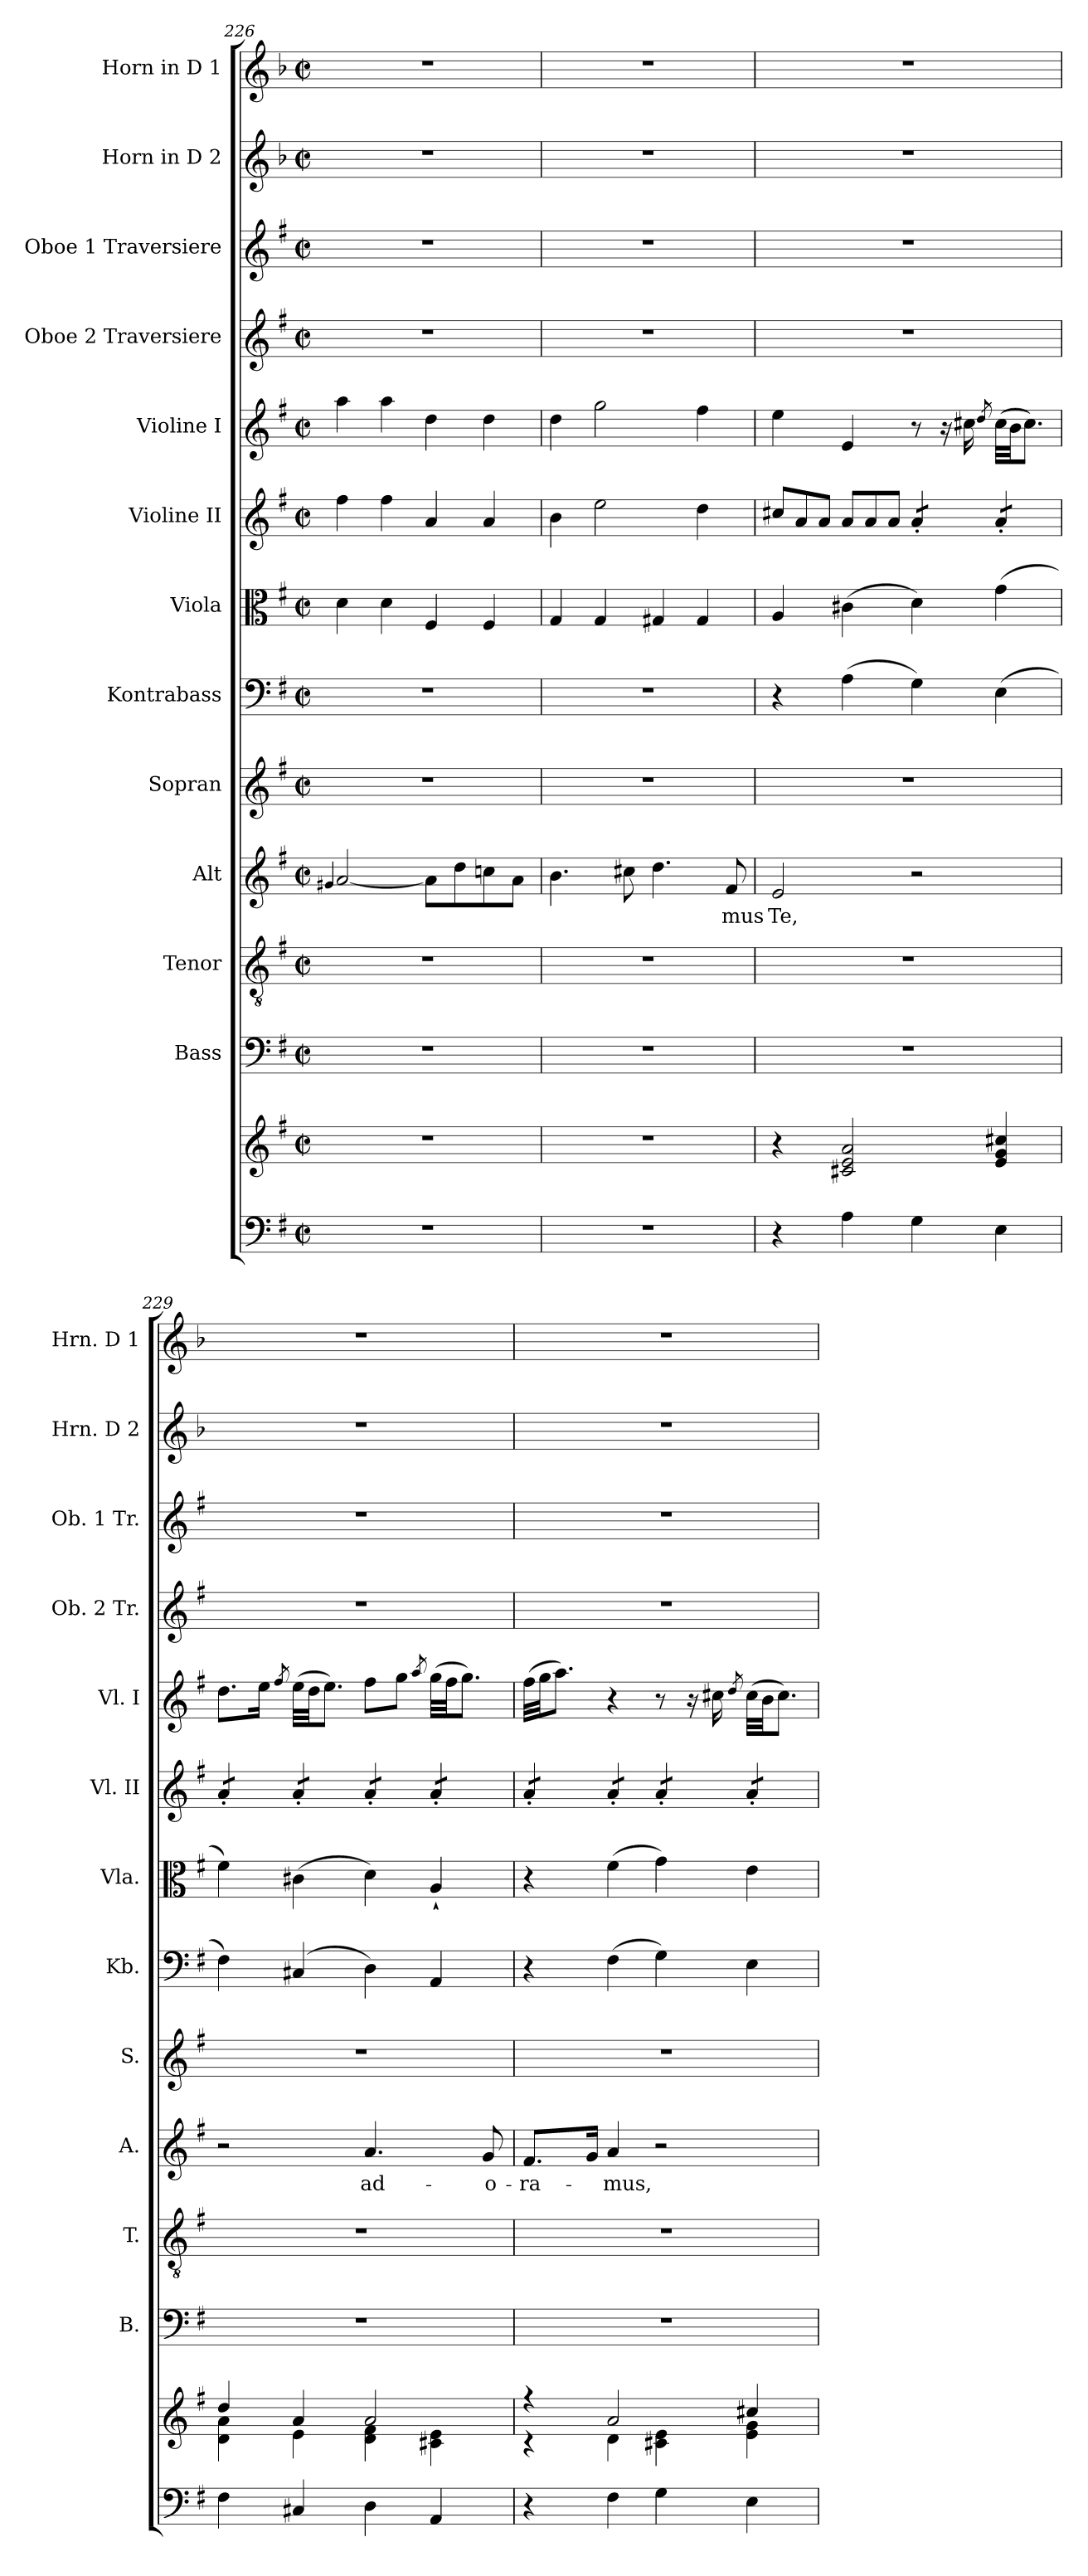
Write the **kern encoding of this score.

**kern	**kern	**kern	**kern	**kern	**text	**kern	**kern	**kern	**kern	**kern	**kern	**kern	**kern	**kern
*part13	*part13	*part12	*part11	*part10	*part10	*part9	*part8	*part7	*part6	*part5	*part4	*part3	*part2	*part1
*staff14	*staff13	*staff12	*staff11	*staff10	*staff10	*staff9	*staff8	*staff7	*staff6	*staff5	*staff4	*staff3	*staff2	*staff1
*	*	*I"Bass	*I"Tenor	*I"Alt	*	*I"Sopran	*I"Kontrabass	*I"Viola	*I"Violine II	*I"Violine I	*I"Oboe 2 Traversiere	*I"Oboe 1 Traversiere	*I"Horn in D 2	*I"Horn in D 1
*	*	*I'B.	*I'T.	*I'A.	*	*I'S.	*I'Kb.	*I'Vla.	*I'Vl. II	*I'Vl. I	*I'Ob. 2 Tr.	*I'Ob. 1 Tr.	*I'Hrn. D 2	*I'Hrn. D 1
!!LO:PB:g=z
*clefF4	*clefG2	*clefF4	*clefGv2	*clefG2	*	*clefG2	*clefF4	*clefC3	*clefG2	*clefG2	*clefG2	*clefG2	*clefG2	*clefG2
*	*	*	*	*	*	*	*ITrd7c12	*	*	*	*	*	*ITrd6c10	*ITrd6c10
*k[f#]	*k[f#]	*k[f#]	*k[f#]	*k[f#]	*	*k[f#]	*k[f#]	*k[f#]	*k[f#]	*k[f#]	*k[f#]	*k[f#]	*k[f#]	*k[f#]
*G:	*G:	*G:	*G:	*G:	*	*G:	*G:	*G:	*G:	*G:	*G:	*G:	*G:	*G:
*M2/2	*M2/2	*M2/2	*M2/2	*M2/2	*	*M2/2	*M2/2	*M2/2	*M2/2	*M2/2	*M2/2	*M2/2	*M2/2	*M2/2
*met(c|)	*met(c|)	*met(c|)	*met(c|)	*met(c|)	*	*met(c|)	*met(c|)	*met(c|)	*met(c|)	*met(c|)	*met(c|)	*met(c|)	*met(c|)	*met(c|)
=226	=226	=226	=226	=226	=226	=226	=226	=226	=226	=226	=226	=226	=226	=226
.	.	.	.	4qqg#X/	.	.	.	.	.	.	.	.	.	.
1r	1r	1r	1r	[2a/	.	1r	1r	4d\	4ff#\	4aa\	1r	1r	1r	1r
.	.	.	.	.	.	.	.	4d\	4ff#\	4aa\	.	.	.	.
.	.	.	.	8a\L]	.	.	.	4F#/	4a/	4dd\	.	.	.	.
.	.	.	.	8dd\	.	.	.	.	.	.	.	.	.	.
.	.	.	.	8ccn\	.	.	.	4F#/	4a/	4dd\	.	.	.	.
.	.	.	.	8a\J	.	.	.	.	.	.	.	.	.	.
=227	=227	=227	=227	=227	=227	=227	=227	=227	=227	=227	=227	=227	=227	=227
1r	1r	1r	1r	4.b\	.	1r	1r	4G/	4b\	4dd\	1r	1r	1r	1r
.	.	.	.	.	.	.	.	4G/	2ee\	2gg\	.	.	.	.
.	.	.	.	8cc#X\	.	.	.	.	.	.	.	.	.	.
.	.	.	.	4.dd\	.	.	.	4G#X/	.	.	.	.	.	.
.	.	.	.	.	.	.	.	4G#/	4dd\	4ff#\	.	.	.	.
!	!	!	!	!	!LO:LY:b	!	!	!	!	!	!	!	!	!
.	.	.	.	8f#/	-mus	.	.	.	.	.	.	.	.	.
=228	=228	=228	=228	=228	=228	=228	=228	=228	=228	=228	=228	=228	=228	=228
!	!	!	!	!	!LO:LY:b	!	!	!	!	!	!	!	!	!
*	*	*	*	*	*	*	*	*	*Xtuplet	*	*	*	*	*
4r	4r	1r	1r	2e/	Te,	1r	4r	4A/	12cc#X/L	4ee\	1r	1r	1r	1r
.	.	.	.	.	.	.	.	.	12a/	.	.	.	.	.
.	.	.	.	.	.	.	.	.	12a/J	.	.	.	.	.
4A\	2c#X/ 2e/ 2a/	.	.	.	.	.	(>4AA\	(>4c#X\	12a/L	4e/	.	.	.	.
.	.	.	.	.	.	.	.	.	12a/	.	.	.	.	.
.	.	.	.	.	.	.	.	.	12a/J	.	.	.	.	.
*	*	*	*	*	*	*	*	*	*tremolo	*	*	*	*	*
4G\	.	.	.	2r	.	.	4GG\)	4d\)	8a'</L	8r	.	.	.	.
.	.	.	.	.	.	.	.	.	8a'</J	16r	.	.	.	.
.	.	.	.	.	.	.	.	.	.	16cc#X\	.	.	.	.
.	.	.	.	.	.	.	.	.	.	8qdd/	.	.	.	.
4E\	4e/ 4g/ 4cc#X/	.	.	.	.	.	(>4EE\	(>4g\	8a'</L	(>32cc#\LLL	.	.	.	.
.	.	.	.	.	.	.	.	.	.	32b\JJ	.	.	.	.
.	.	.	.	.	.	.	.	.	.	8.cc#\J)	.	.	.	.
.	.	.	.	.	.	.	.	.	8a'</J	.	.	.	.	.
=229	=229	=229	=229	=229	=229	=229	=229	=229	=229	=229	=229	=229	=229	=229
*	*^	*	*	*	*	*	*	*	*	*	*	*	*	*
4F#\	4dd/	4d\ 4a\	1r	1r	2r	.	1r	4FF#\)	4f#\)	8a'</L	8.dd\L	1r	1r	1r	1r
.	.	.	.	.	.	.	.	.	.	8a'</J	.	.	.	.	.
.	.	.	.	.	.	.	.	.	.	.	16ee\Jk	.	.	.	.
.	.	.	.	.	.	.	.	.	.	.	8qff#/	.	.	.	.
4C#X/	4a/	4e\	.	.	.	.	.	(4CC#X/	(>4c#X\	8a'</L	(>32ee\LLL	.	.	.	.
.	.	.	.	.	.	.	.	.	.	.	32dd\JJ	.	.	.	.
.	.	.	.	.	.	.	.	.	.	.	8.ee\J)	.	.	.	.
.	.	.	.	.	.	.	.	.	.	8a'</J	.	.	.	.	.
!	!	!	!	!	!	!LO:LY:b	!	!	!	!	!	!	!	!	!
4D\	2a/	4d\ 4f#\	.	.	4.a/	ad-	.	4DD\)	4d\)	8a'</L	8ff#\L	.	.	.	.
.	.	.	.	.	.	.	.	.	.	8a'</J	8gg\J	.	.	.	.
.	.	.	.	.	.	.	.	.	.	.	8qaa/	.	.	.	.
4AA/	.	4c#X\ 4e\	.	.	.	.	.	4AAA/	4A`</	8a'</L	(>32gg\LLL	.	.	.	.
.	.	.	.	.	.	.	.	.	.	.	32ff#\JJ	.	.	.	.
.	.	.	.	.	.	.	.	.	.	.	8.gg\J)	.	.	.	.
!	!	!	!	!	!	!LO:LY:b	!	!	!	!	!	!	!	!	!
.	.	.	.	.	8g/	-o-	.	.	.	8a'</J	.	.	.	.	.
!!LO:PB:g=z
=230	=230	=230	=230	=230	=230	=230	=230	=230	=230	=230	=230	=230	=230	=230	=230
!	!	!	!	!	!	!LO:LY:b	!	!	!	!	!	!	!	!	!
4r	4r	4r	1r	1r	8.f#/L	-ra-	1r	4r	4r	8a'</L	(>32ff#\LLL	1r	1r	1r	1r
.	.	.	.	.	.	.	.	.	.	.	32gg\JJ	.	.	.	.
.	.	.	.	.	.	.	.	.	.	.	8.aa\J)	.	.	.	.
.	.	.	.	.	.	.	.	.	.	8a'</J	.	.	.	.	.
.	.	.	.	.	16g/Jk	.	.	.	.	.	.	.	.	.	.
!	!	!	!	!	!	!LO:LY:b	!	!	!	!	!	!	!	!	!
4F#\	2a/	4d\	.	.	4a/	-mus,	.	(>4FF#\	(>4f#\	8a'</L	4r	.	.	.	.
.	.	.	.	.	.	.	.	.	.	8a'</J	.	.	.	.	.
4G\	.	4c#X\ 4e\	.	.	2r	.	.	4GG\)	4g\)	8a'</L	8r	.	.	.	.
.	.	.	.	.	.	.	.	.	.	8a'</J	16r	.	.	.	.
.	.	.	.	.	.	.	.	.	.	.	16cc#X\	.	.	.	.
.	.	.	.	.	.	.	.	.	.	.	8qdd/	.	.	.	.
4E\	4cc#X/	4e\ 4g\	.	.	.	.	.	4EE\	4e\	8a'</L	(>32cc#\LLL	.	.	.	.
.	.	.	.	.	.	.	.	.	.	.	32b\JJ	.	.	.	.
.	.	.	.	.	.	.	.	.	.	.	8.cc#\J)	.	.	.	.
.	.	.	.	.	.	.	.	.	.	8a'</J	.	.	.	.	.
*	*	*	*	*	*	*	*	*	*	*Xtremolo	*	*	*	*	*
*	*v	*v	*	*	*	*	*	*	*	*	*	*	*	*	*
=	=	=	=	=	=	=	=	=	=	=	=	=	=	=
*-	*-	*-	*-	*-	*-	*-	*-	*-	*-	*-	*-	*-	*-	*-
